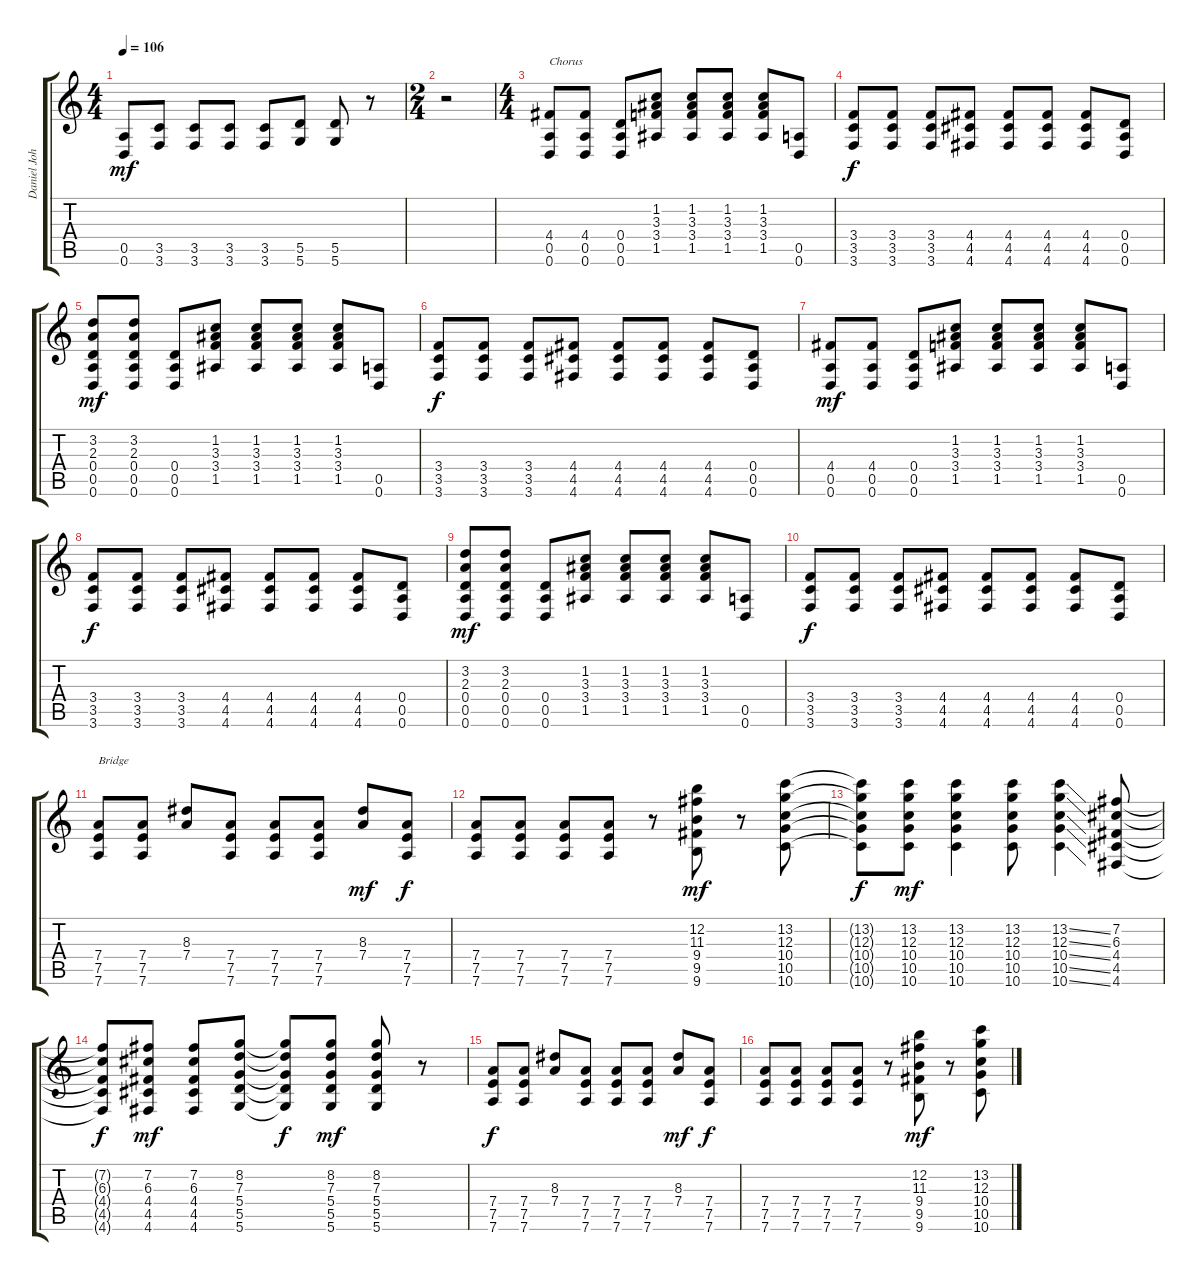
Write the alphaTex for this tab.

\track ("Daniel Johns (Gtr1)" "Daniel Joh") {instrument distortionguitar}
\staff {score tabs}
\tuning (E4 B3 G3 D3 A2 D2) {hide}
\ts (4 4)
\tempo 106
\clef g2
\ks c
(0.5 0.6).8{dy mf} (3.5 3.6).8 (3.5 3.6).8 (3.5 3.6).8 (3.5 3.6).8 (5.5 5.6).8 (5.5 5.6).8 r.8 |
\ts (2 4)
r.2 |
\ts (4 4)
(4.4 0.5 0.6).8{txt "Chorus"} (4.4 0.5 0.6).8 (0.4 0.5 0.6).8 (1.2 3.3 3.4 1.5).8 (1.2 3.3 3.4 1.5).8 (1.2 3.3 3.4 1.5).8 (1.2 3.3 3.4 1.5).8 (0.5 0.6).8 |
(3.4 3.5 3.6).8{dy f} (3.4 3.5 3.6).8 (3.4 3.5 3.6).8 (4.4 4.5 4.6).8 (4.4 4.5 4.6).8 (4.4 4.5 4.6).8 (4.4 4.5 4.6).8 (0.4 0.5 0.6).8 |
(3.2 2.3 0.4 0.5 0.6).8{dy mf} (3.2 2.3 0.4 0.5 0.6).8 (0.4 0.5 0.6).8 (1.2 3.3 3.4 1.5).8 (1.2 3.3 3.4 1.5).8 (1.2 3.3 3.4 1.5).8 (1.2 3.3 3.4 1.5).8 (0.5 0.6).8 |
(3.4 3.5 3.6).8{dy f} (3.4 3.5 3.6).8 (3.4 3.5 3.6).8 (4.4 4.5 4.6).8 (4.4 4.5 4.6).8 (4.4 4.5 4.6).8 (4.4 4.5 4.6).8 (0.4 0.5 0.6).8 |
(4.4 0.5 0.6).8{dy mf} (4.4 0.5 0.6).8 (0.4 0.5 0.6).8 (1.2 3.3 3.4 1.5).8 (1.2 3.3 3.4 1.5).8 (1.2 3.3 3.4 1.5).8 (1.2 3.3 3.4 1.5).8 (0.5 0.6).8 |
(3.4 3.5 3.6).8{dy f} (3.4 3.5 3.6).8 (3.4 3.5 3.6).8 (4.4 4.5 4.6).8 (4.4 4.5 4.6).8 (4.4 4.5 4.6).8 (4.4 4.5 4.6).8 (0.4 0.5 0.6).8 |
(3.2 2.3 0.4 0.5 0.6).8{dy mf} (3.2 2.3 0.4 0.5 0.6).8 (0.4 0.5 0.6).8 (1.2 3.3 3.4 1.5).8 (1.2 3.3 3.4 1.5).8 (1.2 3.3 3.4 1.5).8 (1.2 3.3 3.4 1.5).8 (0.5 0.6).8 |
(3.4 3.5 3.6).8{dy f} (3.4 3.5 3.6).8 (3.4 3.5 3.6).8 (4.4 4.5 4.6).8 (4.4 4.5 4.6).8 (4.4 4.5 4.6).8 (4.4 4.5 4.6).8 (0.4 0.5 0.6).8 |
(7.4 7.5 7.6).8{txt "Bridge"} (7.4 7.5 7.6).8 (8.3 7.4).8 (7.4 7.5 7.6).8 (7.4 7.5 7.6).8 (7.4 7.5 7.6).8 (8.3 7.4).8{dy mf} (7.4 7.5 7.6).8{dy f} |
(7.4 7.5 7.6).8 (7.4 7.5 7.6).8 (7.4 7.5 7.6).8 (7.4 7.5 7.6).8 r.8 (12.2 11.3 9.4 9.5 9.6).8{dy mf} r.8 (13.2 12.3 10.4 10.5 10.6).8 |
(13.2{t} 12.3{t} 10.4{t} 10.5{t} 10.6{t}).8{dy f} (13.2 12.3 10.4 10.5 10.6).8{dy mf} (13.2 12.3 10.4 10.5 10.6).4 (13.2 12.3 10.4 10.5 10.6).8 (13.2{ss} 12.3{ss} 10.4{ss} 10.5{ss} 10.6{ss}).4 (7.2 6.3 4.4 4.5 4.6).8 |
(7.2{t} 6.3{t} 4.4{t} 4.5{t} 4.6{t}).8{dy f} (7.2 6.3 4.4 4.5 4.6).8{dy mf} (7.2 6.3 4.4 4.5 4.6).8 (8.2 7.3 5.4 5.5 5.6).8 (8.2{t} 7.3{t} 5.4{t} 5.5{t} 5.6{t}).8{dy f} (8.2 7.3 5.4 5.5 5.6).8{dy mf} (8.2 7.3 5.4 5.5 5.6).8 r.8 |
(7.4 7.5 7.6).8{dy f} (7.4 7.5 7.6).8 (8.3 7.4).8 (7.4 7.5 7.6).8 (7.4 7.5 7.6).8 (7.4 7.5 7.6).8 (8.3 7.4).8{dy mf} (7.4 7.5 7.6).8{dy f} |
(7.4 7.5 7.6).8 (7.4 7.5 7.6).8 (7.4 7.5 7.6).8 (7.4 7.5 7.6).8 r.8 (12.2 11.3 9.4 9.5 9.6).8{dy mf} r.8 (13.2 12.3 10.4 10.5 10.6).8
